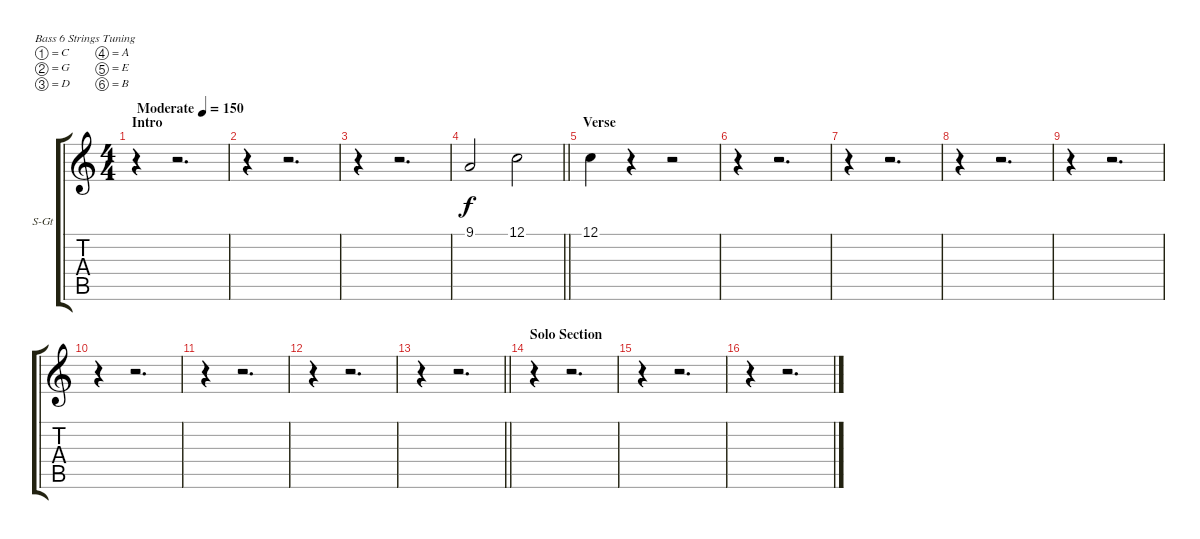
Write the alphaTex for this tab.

\bracketExtendMode groupsimilarinstruments
\firstSystemTrackNameOrientation horizontal
\otherSystemsTrackNameOrientation horizontal
\track ("Trumpet" "S-Gt") {instrument trumpet}
\staff {score tabs}
\tuning (C3 G2 D2 A1 E1 B0)
\displaytranspose 12
\ts (4 4)
\beaming (8 2 2 2 2)
\section ("" "Intro")
\tempo (150 "Moderate")
\clef g2
\ks c
r.4{dy f instrument trumpet beam Down} r.2{d beam Down} |
r.4{beam Down} r.2{d beam Down} |
r.4{beam Down} r.2{d beam Down} |
\barLineRight lightlight
9.1.2{beam Up} 12.1.2{beam Down} |
\section ("" "Verse")
12.1.4{beam Down} r.4{beam Down} r.2{beam Down} |
r.4{beam Down} r.2{d beam Down} |
r.4{beam Down} r.2{d beam Down} |
r.4{beam Down} r.2{d beam Down} |
r.4{beam Down} r.2{d beam Down} |
r.4{beam Down} r.2{d beam Down} |
r.4{beam Down} r.2{d beam Down} |
r.4{beam Down} r.2{d beam Down} |
\barLineRight lightlight
r.4{beam Down} r.2{d beam Down} |
\section ("" "Solo Section")
r.4{beam Down} r.2{d beam Down} |
r.4{beam Down} r.2{d beam Down} |
r.4{beam Down} r.2{d beam Down}
